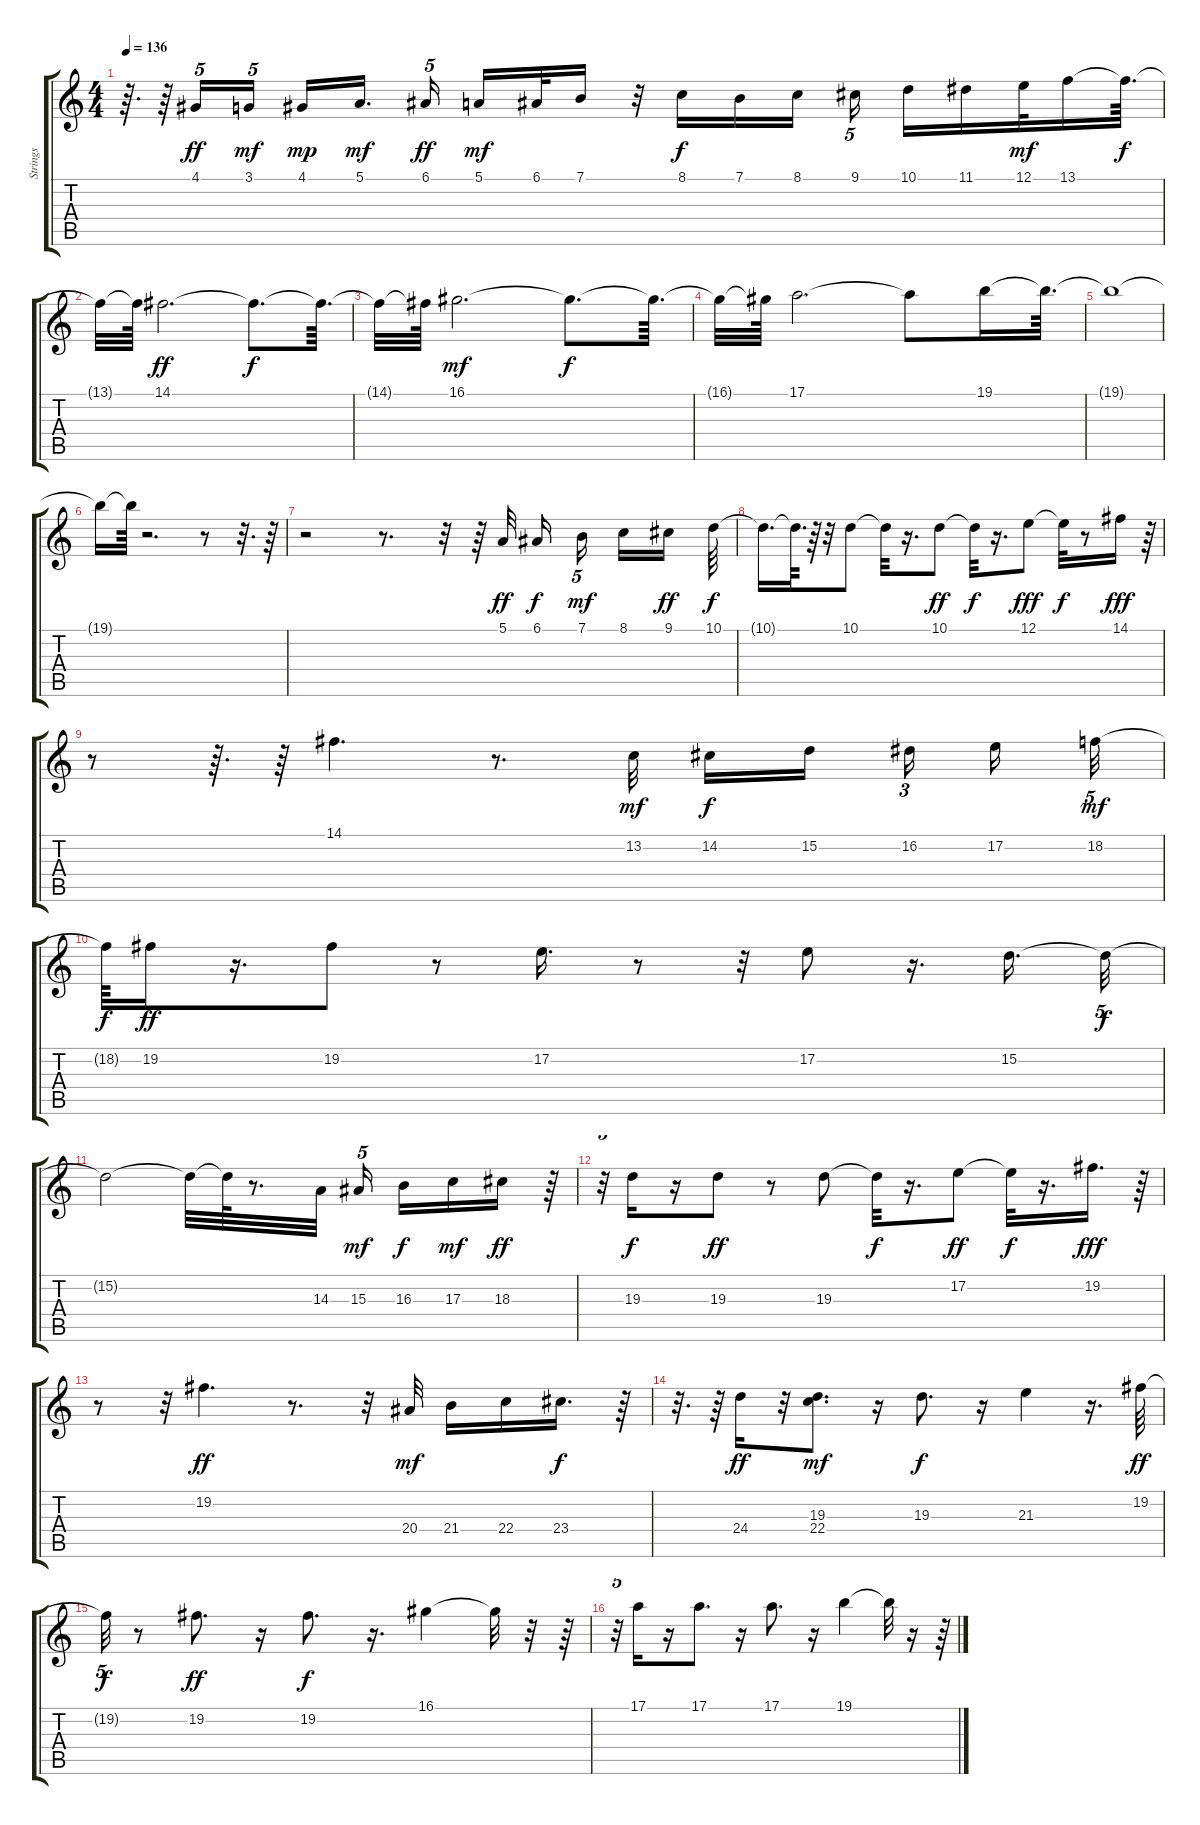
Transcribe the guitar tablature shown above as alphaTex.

\track ("Strings" "Strings") {instrument stringensemble1}
\staff {score tabs}
\tuning (E4 B3 G3 D3 A2 E2) {hide}
\ts (4 4)
\tempo 136
\clef g2
\ks c
r.64{d dy f} r.64 4.1.16{tu (5 4) dy ff} 3.1.16{tu (5 4) dy mf} 4.1.16{dy mp} 5.1.16{d dy mf} 6.1.16{tu (5 4) dy ff} 5.1.16{dy mf} 6.1.32 7.1.16 r.32 8.1.16{dy f} 7.1.16 8.1.16 9.1.16{tu (5 4)} 10.1.16 11.1.16 12.1.32{dy mf} 13.1.16 13.1{t}.64{d dy f} |
13.1{t}.32 13.1{t}.64 14.1.2{d dy ff} 14.1{t}.8{d dy f} 14.1{t}.64{d} |
14.1{t}.32 14.1{t}.64 16.1.2{d dy mf} 16.1{t}.8{d dy f} 16.1{t}.64{d} |
16.1{t}.32 16.1{t}.64 17.1.2{d} 17.1{t}.8 19.1.16 19.1{t}.64{d} |
19.1{t}.1 |
19.1{t}.16 19.1{t}.64 r.2{d} r.8 r.32{d} r.64 |
r.2 r.8{d} r.32 r.64 5.1.32{dy ff volume 13} 6.1.16{dy f} 7.1.16{tu (5 4) dy mf} 8.1.16 9.1.16{dy ff} 10.1.64{dy f} |
10.1{t}.16{d} 10.1{t}.64{d} r.64 r.32 10.1.8 10.1{t}.32 r.16{d} 10.1.8{dy ff} 10.1{t}.32{dy f} r.16{d} 12.1.8{dy fff} 12.1{t}.32{dy f} r.8 14.1.16{dy fff} r.64 |
r.8 r.64{d} r.64 14.1.4{d} r.8{d} 13.2.32{dy mf} 14.2.16{dy f} 15.2.16 16.2.16{tu (3 2)} 17.2.16 18.2.32{tu (5 4) dy mf} |
18.2{t}.64{dy f} 19.2.16{dy ff} r.16{d} 19.2.8 r.8 17.2.16{d} r.8 r.32 17.2.8 r.16{d} 15.2.16{d} 15.2{t}.32{tu (5 4) dy f} |
15.2{t}.2 15.2{t}.32 15.2{t}.64 r.8{d} 14.3.32 15.3.16{tu (5 4) dy mf} 16.3.16{dy f} 17.3.16{dy mf} 18.3.16{dy ff} r.64 |
r.32{tu (5 4)} 19.3.16{dy f} r.16 19.3.8{dy ff} r.8 19.3.8 19.3{t}.32{dy f} r.16{d} 17.2.8{dy ff} 17.2{t}.32{dy f} r.16{d} 19.2.16{d dy fff} r.64 |
r.8 r.32{tu (5 4)} 19.2.4{d dy ff} r.8{d} r.32 20.4.32{dy mf} 21.4.16 22.4.16 23.4.16{d dy f} r.64 |
r.32{d} r.64 24.4.16{dy ff} r.32 (19.3 22.4).8{d dy mf} r.16 19.3.8{d dy f} r.16 21.3.4 r.16{d} 19.2.64{dy ff} |
19.2{t}.32{tu (5 4) dy f} r.8 19.2.8{d dy ff} r.16 19.2.8{d dy f} r.16{d} 16.1.4 16.1{t}.32 r.32 r.64 |
r.32{tu (5 4)} 17.1.16 r.16 17.1.8{d} r.16 17.1.8{d} r.16 19.1.4 19.1{t}.32 r.16 r.64
